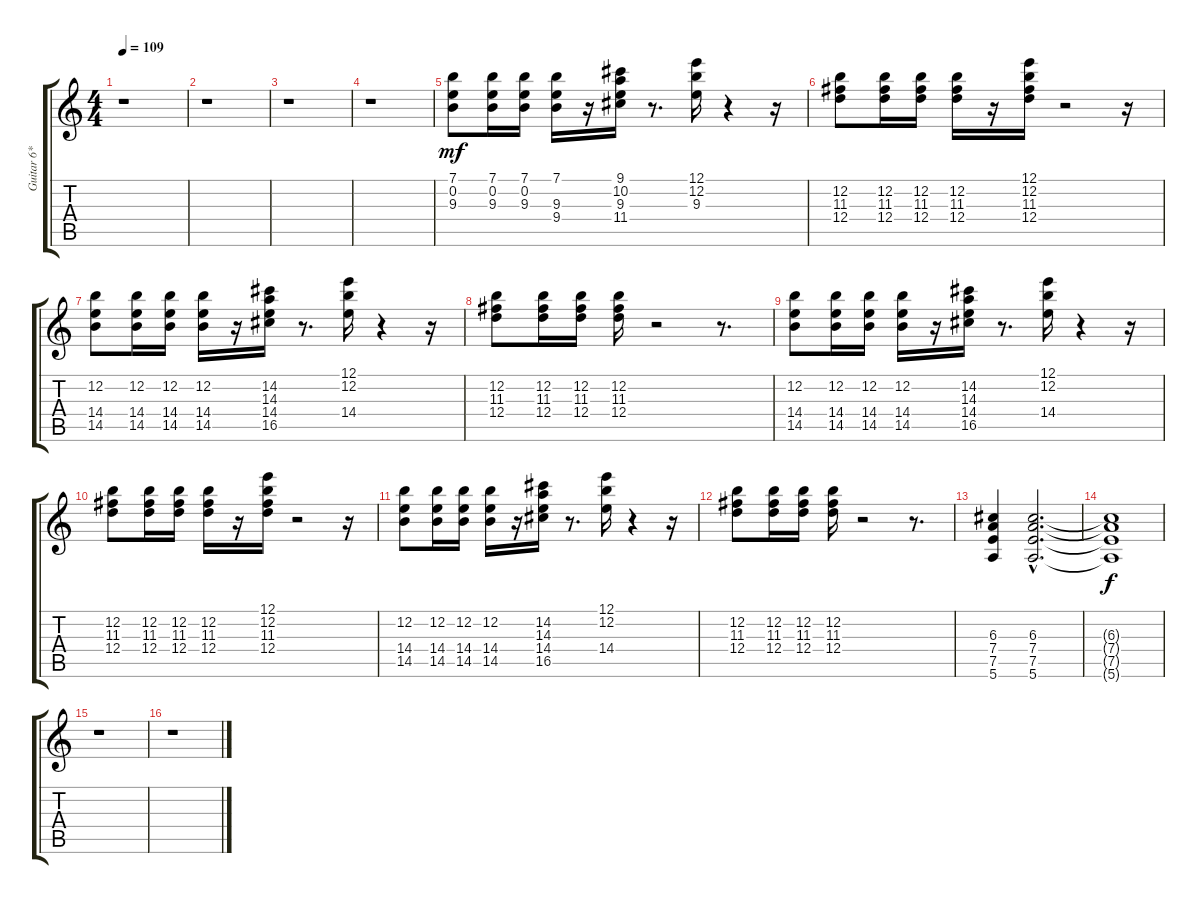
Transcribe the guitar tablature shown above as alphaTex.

\track ("Guitar 6*" "Guitar 6*") {instrument distortionguitar}
\staff {score tabs}
\tuning (E4 B3 G3 D3 A2 E2) {hide}
\ts (4 4)
\tempo 109
\clef g2
\ks c
r.1{dy f} |
r.1 |
r.1 |
r.1 |
(7.1 0.2 9.3).8{dy mf} (7.1 0.2 9.3).16 (7.1 0.2 9.3).16 (7.1 9.3 9.4).16 r.16 (9.1 10.2 9.3 11.4).16 r.8{d} (12.1 12.2 9.3).16 r.4 r.16 |
(12.2 11.3 12.4).8 (12.2 11.3 12.4).16 (12.2 11.3 12.4).16 (12.2 11.3 12.4).16 r.16 (12.1 12.2 11.3 12.4).16 r.2 r.16 |
(12.2 14.4 14.5).8 (12.2 14.4 14.5).16 (12.2 14.4 14.5).16 (12.2 14.4 14.5).16 r.16 (14.2 14.3 14.4 16.5).16 r.8{d} (12.1 12.2 14.4).16 r.4 r.16 |
(12.2 11.3 12.4).8 (12.2 11.3 12.4).16 (12.2 11.3 12.4).16 (12.2 11.3 12.4).16 r.2 r.8{d} |
(12.2 14.4 14.5).8 (12.2 14.4 14.5).16 (12.2 14.4 14.5).16 (12.2 14.4 14.5).16 r.16 (14.2 14.3 14.4 16.5).16 r.8{d} (12.1 12.2 14.4).16 r.4 r.16 |
(12.2 11.3 12.4).8 (12.2 11.3 12.4).16 (12.2 11.3 12.4).16 (12.2 11.3 12.4).16 r.16 (12.1 12.2 11.3 12.4).16 r.2 r.16 |
(12.2 14.4 14.5).8 (12.2 14.4 14.5).16 (12.2 14.4 14.5).16 (12.2 14.4 14.5).16 r.16 (14.2 14.3 14.4 16.5).16 r.8{d} (12.1 12.2 14.4).16 r.4 r.16 |
(12.2 11.3 12.4).8 (12.2 11.3 12.4).16 (12.2 11.3 12.4).16 (12.2 11.3 12.4).16 r.2 r.8{d} |
(6.3 7.4 7.5 5.6).4 (6.3{hac} 7.4{hac} 7.5{hac} 5.6{hac}).2{d} |
(6.3{t} 7.4{t} 7.5{t} 5.6{t}).1{dy f} |
r.1 |
r.1
